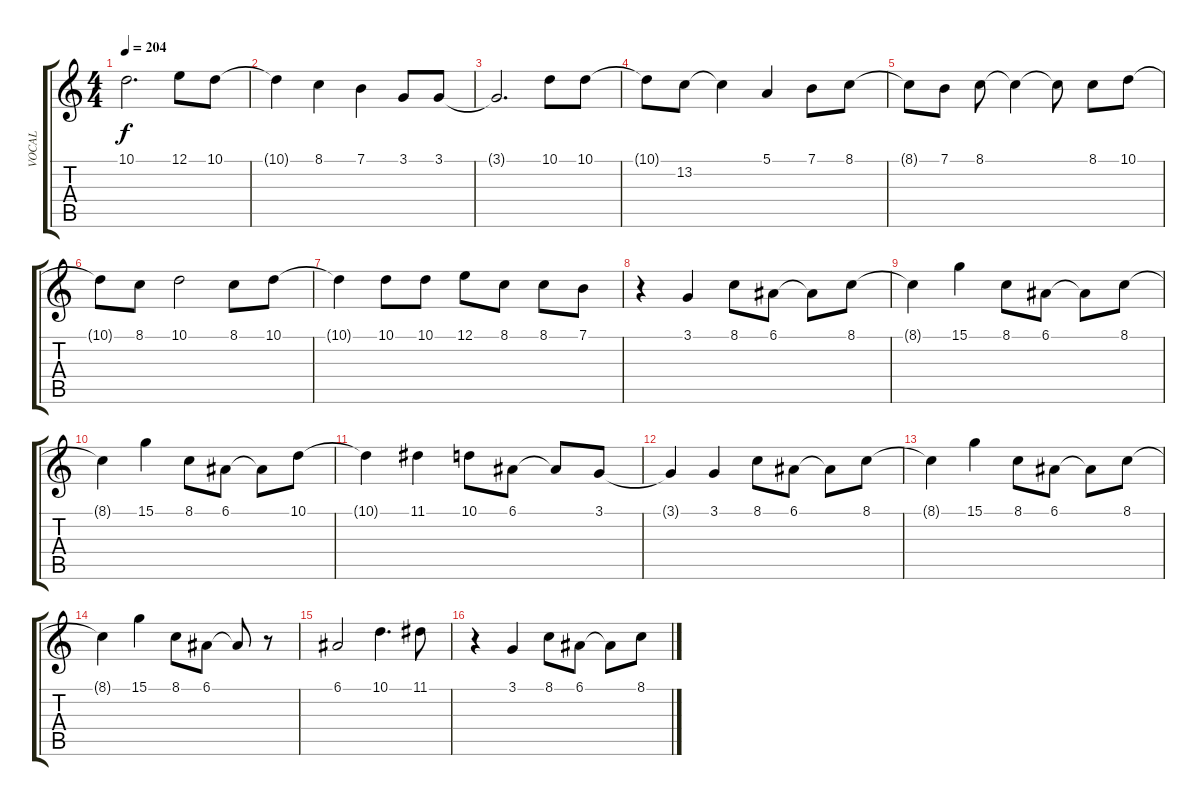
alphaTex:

\track ("VOCAL" "VOCAL") {instrument lead6voice}
\staff {score tabs}
\tuning (E4 B3 G3 D3 A2 E2) {hide}
\ts (4 4)
\tempo 204
\clef g2
\ks c
10.1{t}.2{d dy f} 12.1.8 10.1.8 |
10.1{t}.4 8.1.4 7.1.4 3.1.8 3.1.8 |
3.1{t}.2{d} 10.1.8 10.1.8 |
10.1{t}.8 13.2.8 13.2{t}.4 5.1.4 7.1.8 8.1.8 |
8.1{t}.8 7.1.8 8.1.8 8.1{t}.4 8.1{t}.8 8.1.8 10.1.8 |
10.1{t}.8 8.1.8 10.1.2 8.1.8 10.1.8 |
10.1{t}.4 10.1.8 10.1.8 12.1.8 8.1.8 8.1.8 7.1.8 |
r.4 3.1.4 8.1.8 6.1.8 6.1{t}.8 8.1.8 |
8.1{t}.4 15.1.4 8.1.8 6.1.8 6.1{t}.8 8.1.8 |
8.1{t}.4 15.1.4 8.1.8 6.1.8 6.1{t}.8 10.1.8 |
10.1{t}.4 11.1.4 10.1.8 6.1.8 6.1{t}.8 3.1.8 |
3.1{t}.4 3.1.4 8.1.8 6.1.8 6.1{t}.8 8.1.8 |
8.1{t}.4 15.1.4 8.1.8 6.1.8 6.1{t}.8 8.1.8 |
8.1{t}.4 15.1.4 8.1.8 6.1.8 6.1{t}.8 r.8 |
6.1.2 10.1.4{d} 11.1.8 |
r.4 3.1.4 8.1.8 6.1.8 6.1{t}.8 8.1.8
